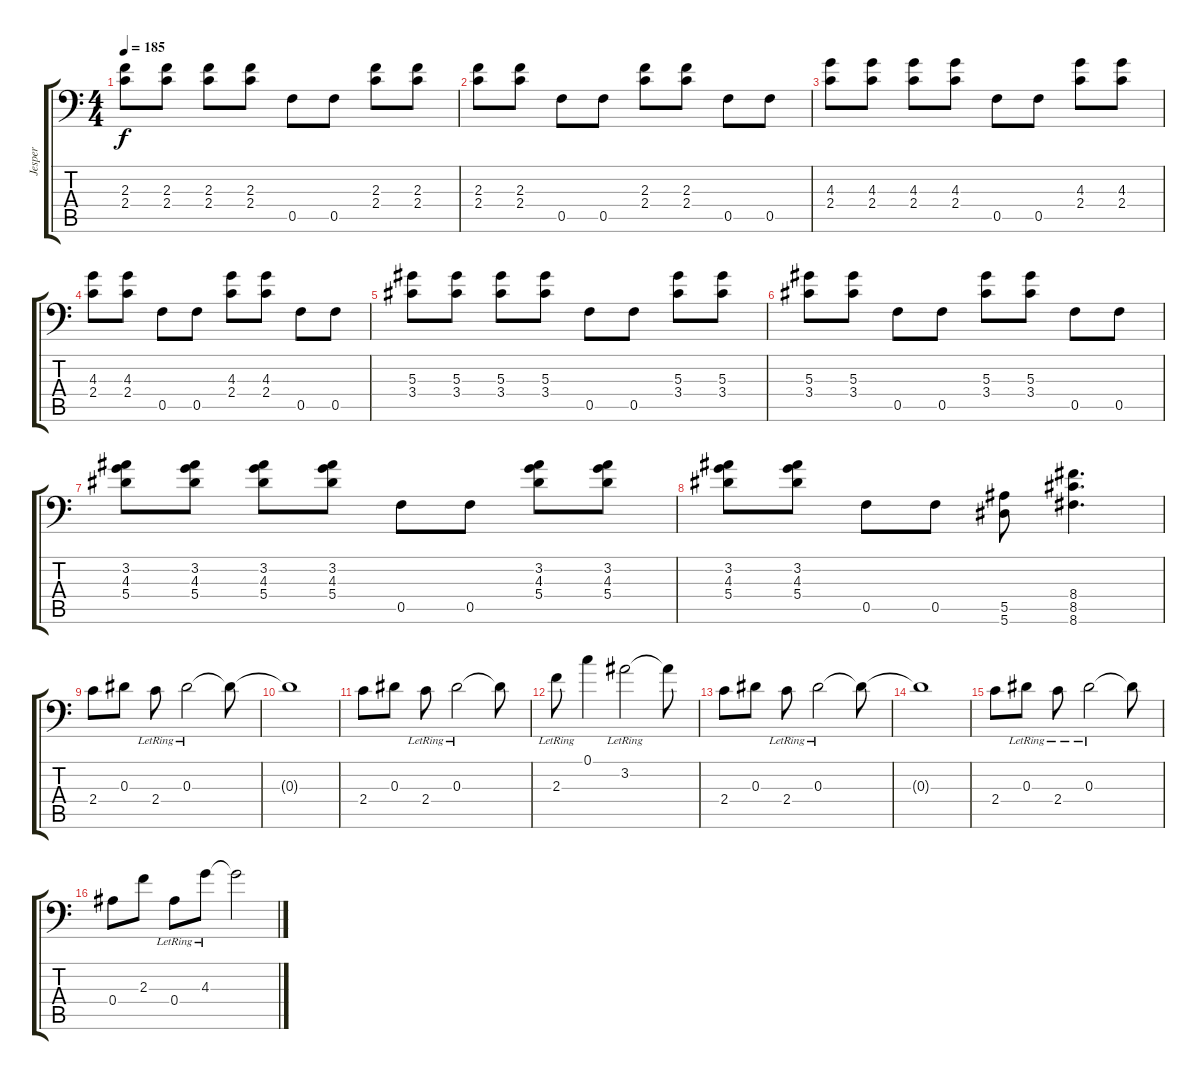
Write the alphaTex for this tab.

\track ("Jesper" "Jesper") {instrument distortionguitar}
\staff {score tabs}
\tuning (C4 G3 Eb3 Bb2 F2 Bb1) {hide}
\ts (4 4)
\tempo 185
\clef f4
\ks c
(2.3 2.4).8{dy f instrument distortionguitar} (2.3 2.4).8 (2.3 2.4).8 (2.3 2.4).8 0.5.8 0.5.8 (2.3 2.4).8 (2.3 2.4).8 |
(2.3 2.4).8 (2.3 2.4).8 0.5.8 0.5.8 (2.3 2.4).8 (2.3 2.4).8 0.5.8 0.5.8 |
(4.3 2.4).8 (4.3 2.4).8 (4.3 2.4).8 (4.3 2.4).8 0.5.8 0.5.8 (4.3 2.4).8 (4.3 2.4).8 |
(4.3 2.4).8 (4.3 2.4).8 0.5.8 0.5.8 (4.3 2.4).8 (4.3 2.4).8 0.5.8 0.5.8 |
(5.3 3.4).8 (5.3 3.4).8 (5.3 3.4).8 (5.3 3.4).8 0.5.8 0.5.8 (5.3 3.4).8 (5.3 3.4).8 |
(5.3 3.4).8 (5.3 3.4).8 0.5.8 0.5.8 (5.3 3.4).8 (5.3 3.4).8 0.5.8 0.5.8 |
(3.2 4.3 5.4).8 (3.2 4.3 5.4).8 (3.2 4.3 5.4).8 (3.2 4.3 5.4).8 0.5.8 0.5.8 (3.2 4.3 5.4).8 (3.2 4.3 5.4).8 |
(3.2 4.3 5.4).8 (3.2 4.3 5.4).8 0.5.8 0.5.8 (5.5 5.6).8 (8.4 8.5 8.6).4{d} |
2.4.8{instrument acousticguitarsteel} 0.3.8 2.4{lr}.8 0.3{lr}.2 0.3{t}.8 |
0.3{t}.1 |
2.4.8 0.3.8 2.4{lr}.8 0.3{lr}.2 0.3{t}.8 |
2.3{lr}.8 0.1.4 3.2{lr}.2 3.2{t}.8 |
2.4.8 0.3.8 2.4{lr}.8 0.3{lr}.2 0.3{t}.8 |
0.3{t}.1 |
2.4.8 0.3{lr}.8 2.4{lr}.8 0.3{lr}.2 0.3{t}.8 |
0.4.8 2.3.8 0.4{lr}.8 4.3{lr}.8 4.3{t}.2
